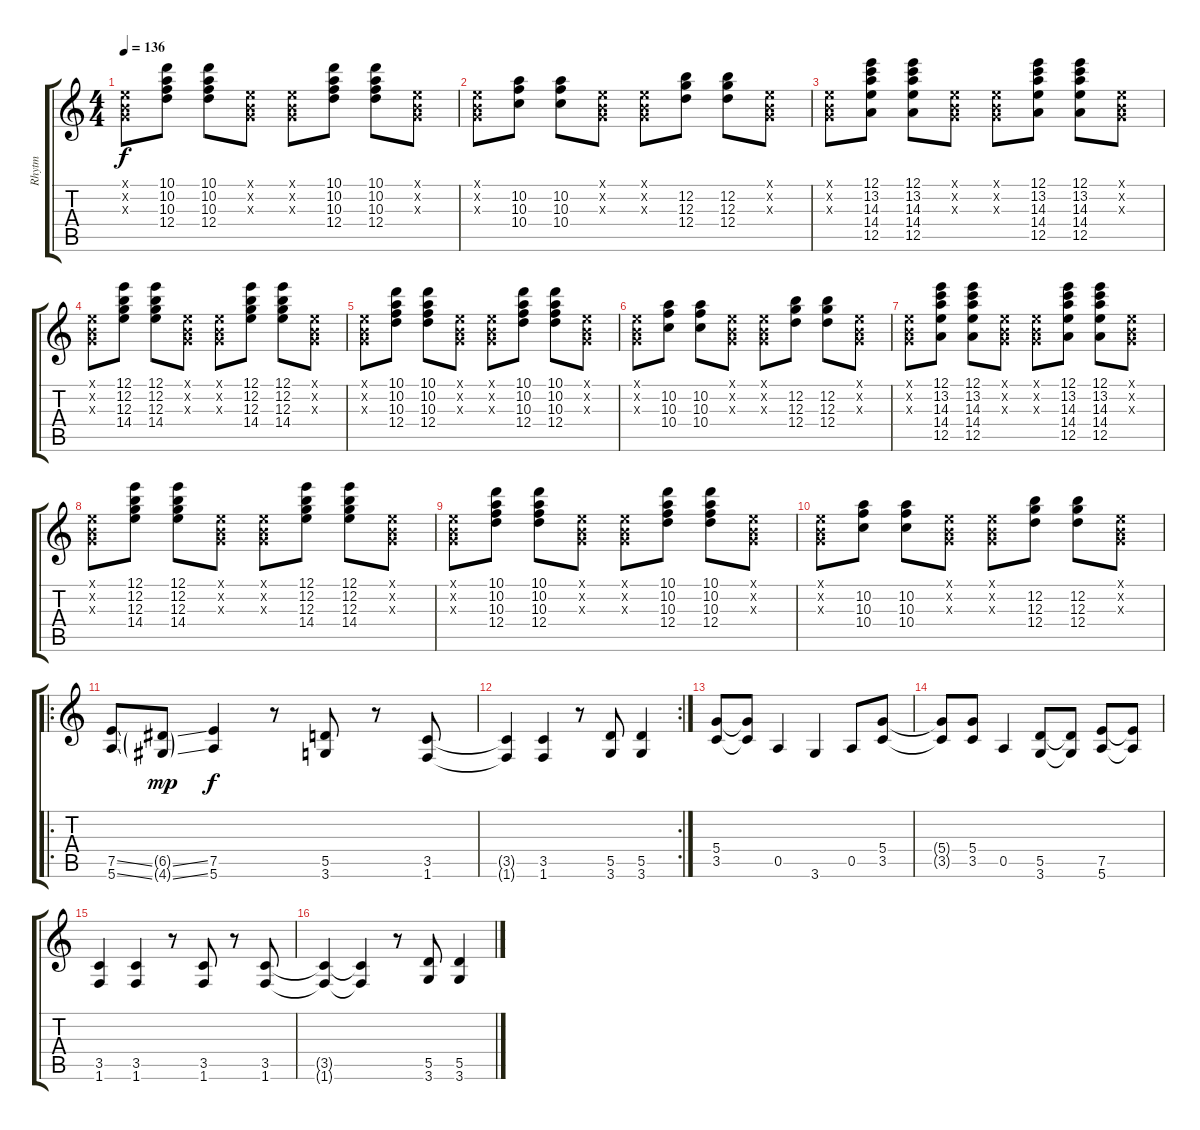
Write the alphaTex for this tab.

\track ("Rhytm" "Rhytm") {instrument overdrivenguitar}
\staff {score tabs}
\tuning (E4 B3 G3 D3 A2 E2) {hide}
\ts (4 4)
\tempo 136
\clef g2
\ks c
(0.1{x} 0.2{x} 0.3{x}).8{dy f} (10.1 10.2 10.3 12.4).8 (10.1 10.2 10.3 12.4).8 (0.1{x} 0.2{x} 0.3{x}).8 (0.1{x} 0.2{x} 0.3{x}).8 (10.1 10.2 10.3 12.4).8 (10.1 10.2 10.3 12.4).8 (0.1{x} 0.2{x} 0.3{x}).8 |
(0.1{x} 0.2{x} 0.3{x}).8 (10.2 10.3 10.4).8 (10.2 10.3 10.4).8 (0.1{x} 0.2{x} 0.3{x}).8 (0.1{x} 0.2{x} 0.3{x}).8 (12.2 12.3 12.4).8 (12.2 12.3 12.4).8 (0.1{x} 0.2{x} 0.3{x}).8 |
(0.1{x} 0.2{x} 0.3{x}).8 (12.1 13.2 14.3 14.4 12.5).8 (12.1 13.2 14.3 14.4 12.5).8 (0.1{x} 0.2{x} 0.3{x}).8 (0.1{x} 0.2{x} 0.3{x}).8 (12.1 13.2 14.3 14.4 12.5).8 (12.1 13.2 14.3 14.4 12.5).8 (0.1{x} 0.2{x} 0.3{x}).8 |
(0.1{x} 0.2{x} 0.3{x}).8 (12.1 12.2 12.3 14.4).8 (12.1 12.2 12.3 14.4).8 (0.1{x} 0.2{x} 0.3{x}).8 (0.1{x} 0.2{x} 0.3{x}).8 (12.1 12.2 12.3 14.4).8 (12.1 12.2 12.3 14.4).8 (0.1{x} 0.2{x} 0.3{x}).8 |
(0.1{x} 0.2{x} 0.3{x}).8 (10.1 10.2 10.3 12.4).8 (10.1 10.2 10.3 12.4).8 (0.1{x} 0.2{x} 0.3{x}).8 (0.1{x} 0.2{x} 0.3{x}).8 (10.1 10.2 10.3 12.4).8 (10.1 10.2 10.3 12.4).8 (0.1{x} 0.2{x} 0.3{x}).8 |
(0.1{x} 0.2{x} 0.3{x}).8 (10.2 10.3 10.4).8 (10.2 10.3 10.4).8 (0.1{x} 0.2{x} 0.3{x}).8 (0.1{x} 0.2{x} 0.3{x}).8 (12.2 12.3 12.4).8 (12.2 12.3 12.4).8 (0.1{x} 0.2{x} 0.3{x}).8 |
(0.1{x} 0.2{x} 0.3{x}).8 (12.1 13.2 14.3 14.4 12.5).8 (12.1 13.2 14.3 14.4 12.5).8 (0.1{x} 0.2{x} 0.3{x}).8 (0.1{x} 0.2{x} 0.3{x}).8 (12.1 13.2 14.3 14.4 12.5).8 (12.1 13.2 14.3 14.4 12.5).8 (0.1{x} 0.2{x} 0.3{x}).8 |
(0.1{x} 0.2{x} 0.3{x}).8 (12.1 12.2 12.3 14.4).8 (12.1 12.2 12.3 14.4).8 (0.1{x} 0.2{x} 0.3{x}).8 (0.1{x} 0.2{x} 0.3{x}).8 (12.1 12.2 12.3 14.4).8 (12.1 12.2 12.3 14.4).8 (0.1{x} 0.2{x} 0.3{x}).8 |
(0.1{x} 0.2{x} 0.3{x}).8 (10.1 10.2 10.3 12.4).8 (10.1 10.2 10.3 12.4).8 (0.1{x} 0.2{x} 0.3{x}).8 (0.1{x} 0.2{x} 0.3{x}).8 (10.1 10.2 10.3 12.4).8 (10.1 10.2 10.3 12.4).8 (0.1{x} 0.2{x} 0.3{x}).8 |
(0.1{x} 0.2{x} 0.3{x}).8 (10.2 10.3 10.4).8 (10.2 10.3 10.4).8 (0.1{x} 0.2{x} 0.3{x}).8 (0.1{x} 0.2{x} 0.3{x}).8 (12.2 12.3 12.4).8 (12.2 12.3 12.4).8 (0.1{x} 0.2{x} 0.3{x}).8 |
\ro
(7.5{ss} 5.6{ss}).8{volume 13} (6.5{ss g} 4.6{ss g}).8{dy mp} (7.5 5.6).4{dy f} r.8 (5.5 3.6).8 r.8 (3.5 1.6).8 |
\rc 2
(3.5{t} 1.6{t}).4 (3.5 1.6).4 r.8 (5.5 3.6).8 (5.5 3.6).4 |
(5.4 3.5).8 (5.4{t} 3.5{t}).8 0.5.4 3.6.4 0.5.8 (5.4 3.5).8 |
(5.4{t} 3.5{t}).8 (5.4 3.5).8 0.5.4 (5.5 3.6).8 (5.5{t} 3.6{t}).8 (7.5 5.6).8 (7.5{t} 5.6{t}).8 |
(3.5 1.6).4 (3.5 1.6).4 r.8 (3.5 1.6).8 r.8 (3.5 1.6).8 |
(3.5{t} 1.6{t}).4 (3.5{t} 1.6{t}).4 r.8 (5.5 3.6).8 (5.5 3.6).4
